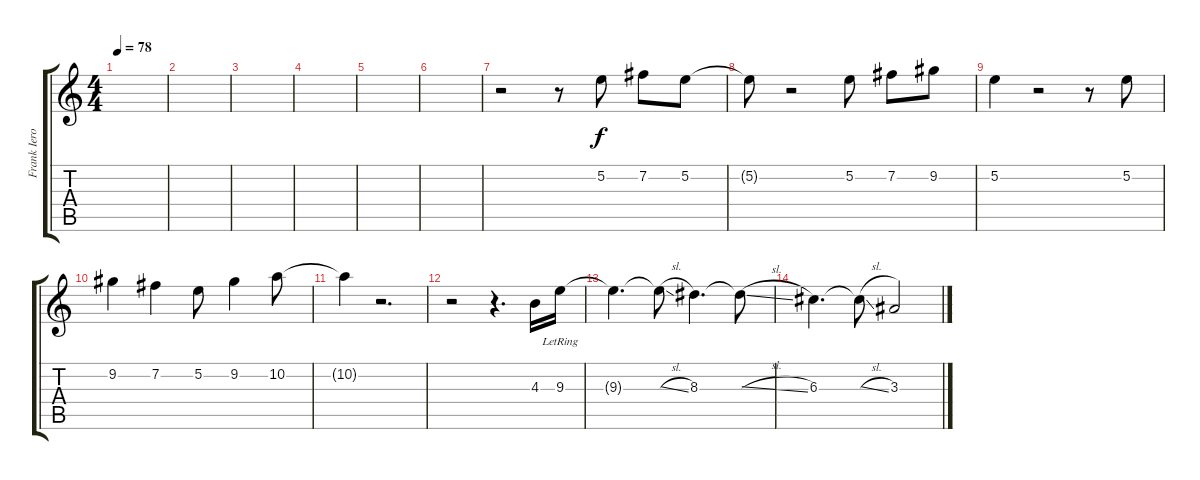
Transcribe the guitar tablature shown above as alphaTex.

\track ("Frank Iero [Rhythm Guitar]" "Frank Iero") {instrument overdrivenguitar}
\staff {score tabs}
\tuning (E4 B3 G3 D3 A2 E2) {hide}
\ts (4 4)
\tempo 78
\clef g2
\ks c
|
|
|
|
|
|
r.2{volume 14 instrument trombone} r.8 5.2.8 7.2.8 5.2.8 |
5.2{t}.8 r.2 5.2.8 7.2.8 9.2.8 |
5.2.4 r.2 r.8 5.2.8 |
9.2.4 7.2.4 5.2.8 9.2.4 10.2.8 |
10.2{t}.4 r.2{d} |
r.2 r.4{d} 4.3.16{volume 11} 9.3{lr}.16 |
9.3{t}.4{d} 9.3{sl t}.8 8.3.4{d} 8.3{sl t}.8 |
6.3.4{d} 6.3{sl t}.8 3.3.2
